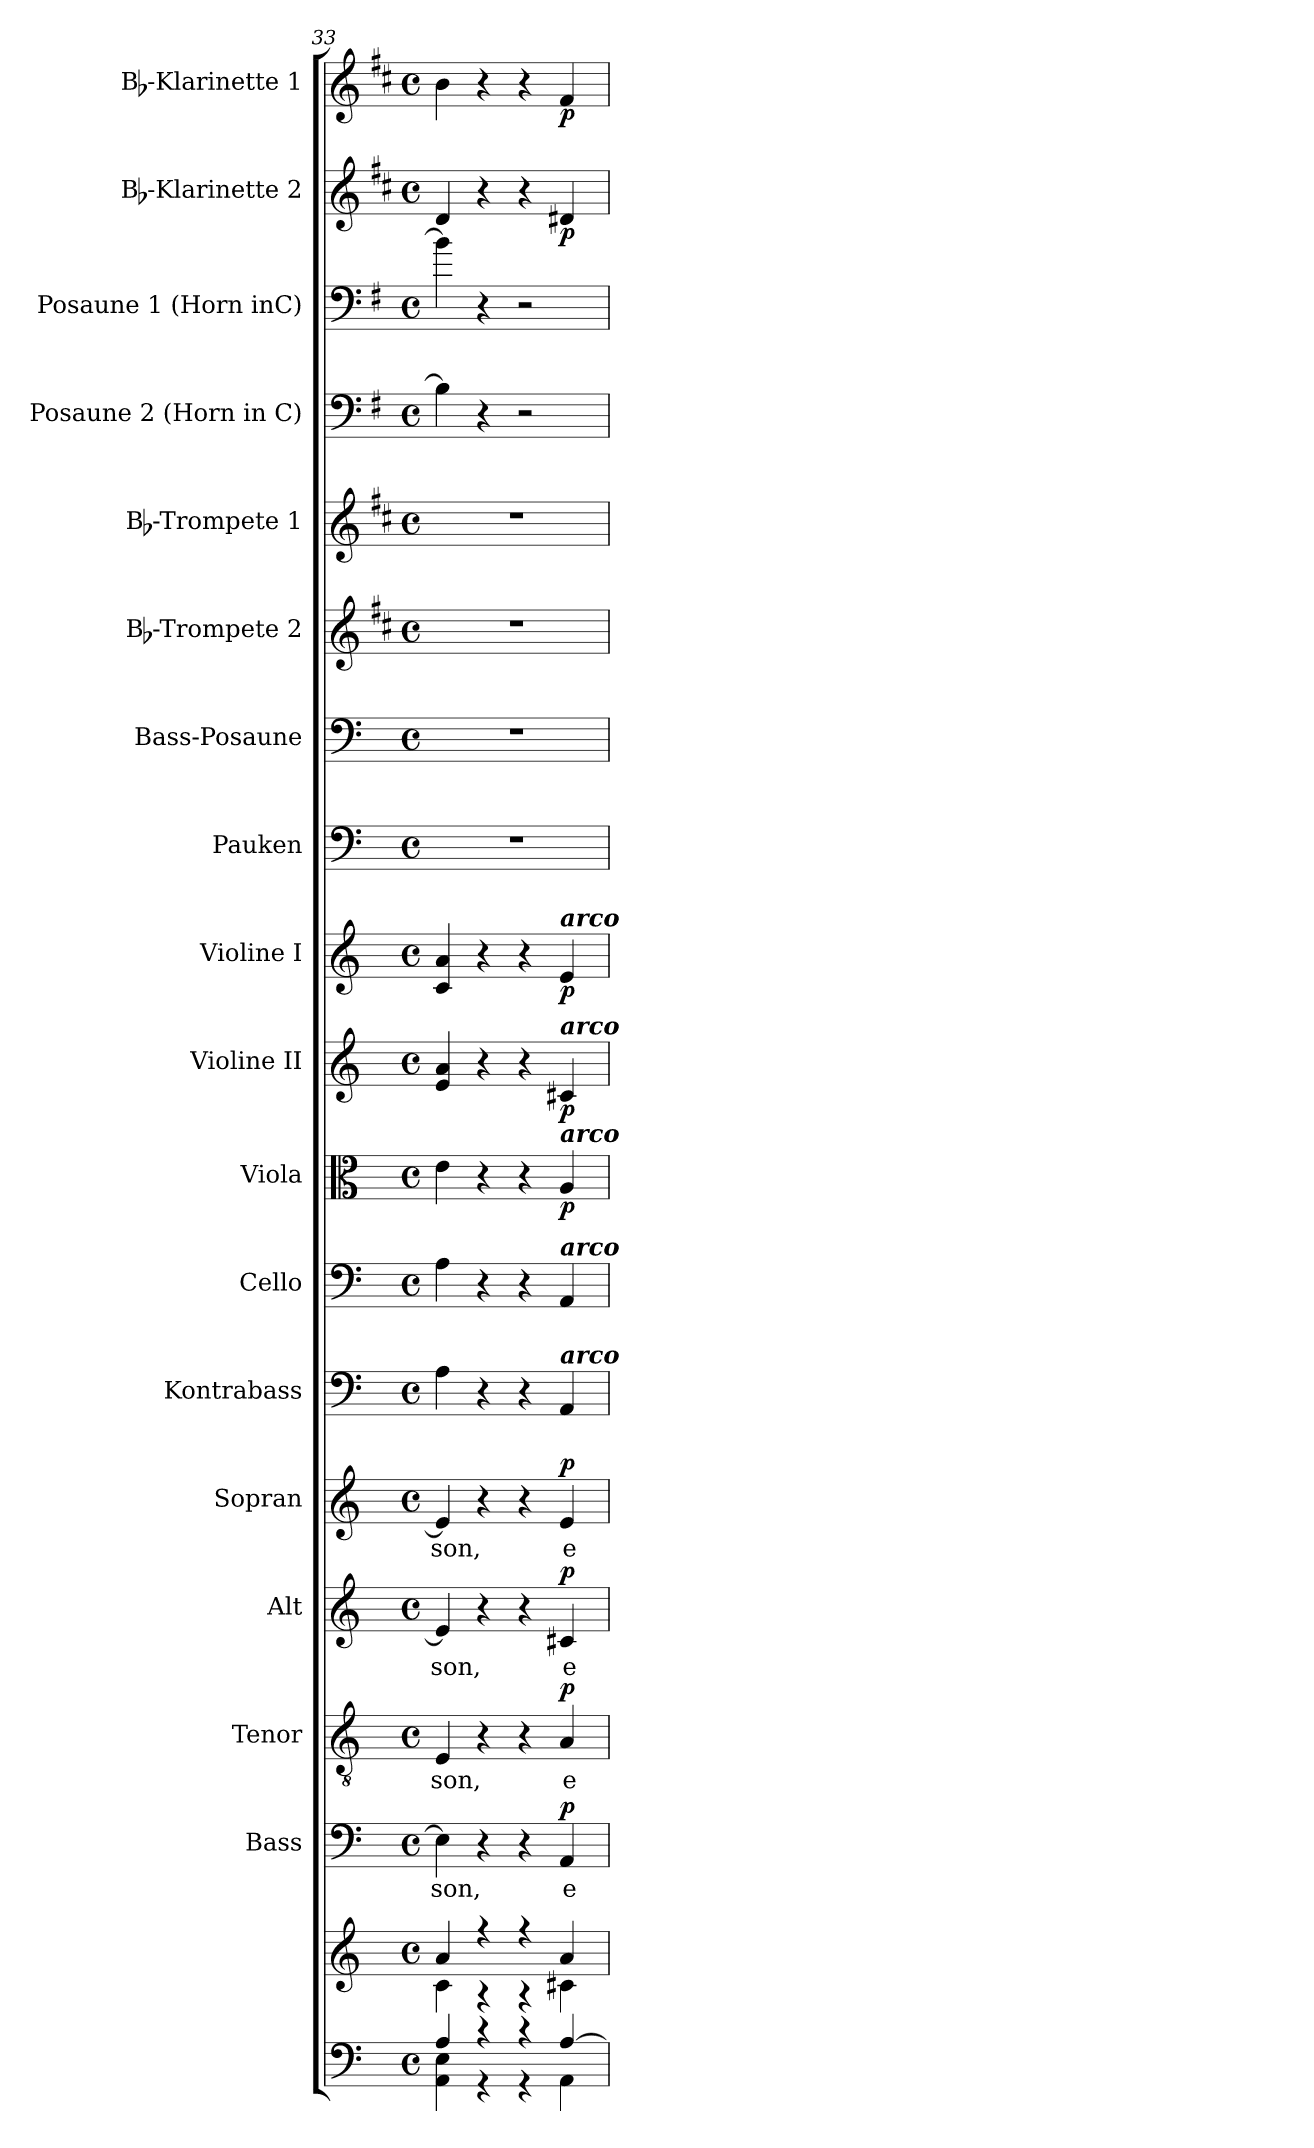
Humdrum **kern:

**kern	**kern	**kern	**text	**dynam	**kern	**text	**dynam	**kern	**text	**dynam	**kern	**text	**dynam	**kern	**kern	**kern	**dynam	**kern	**dynam	**kern	**dynam	**kern	**kern	**kern	**kern	**kern	**kern	**kern	**dynam	**kern	**dynam
*part18	*part18	*part17	*part17	*part17	*part16	*part16	*part16	*part15	*part15	*part15	*part14	*part14	*part14	*part13	*part12	*part11	*part11	*part10	*part10	*part9	*part9	*part8	*part7	*part6	*part5	*part4	*part3	*part2	*part2	*part1	*part1
*staff19	*staff18	*staff17	*staff17	*staff17	*staff16	*staff16	*staff16	*staff15	*staff15	*staff15	*staff14	*staff14	*staff14	*staff13	*staff12	*staff11	*staff11	*staff10	*staff10	*staff9	*staff9	*staff8	*staff7	*staff6	*staff5	*staff4	*staff3	*staff2	*staff2	*staff1	*staff1
*	*	*I"Bass	*	*	*I"Tenor	*	*	*I"Alt	*	*	*I"Sopran	*	*	*I"Kontrabass	*I"Cello	*I"Viola	*	*I"Violine II	*	*I"Violine I	*	*I"Pauken	*I"Bass-Posaune	*I"Bb-Trompete 2	*I"Bb-Trompete 1	*I"Posaune 2 (Horn in C)	*I"Posaune 1 (Horn inC)	*I"Bb-Klarinette 2	*	*I"Bb-Klarinette 1	*
*	*	*I'B.	*	*	*I'T.	*	*	*I'A.	*	*	*I'S.	*	*	*I'Kb.	*	*I'Vla.	*	*I'Vl. II	*	*I'Vl. I	*	*I'Pk.	*I'B-Pos.	*I'Bb Trp. 2	*I'Bb Trp. 1	*I'Pos. 2	*I'Pos. 1	*I'Bb Kl. 2	*	*I'Bb Kl. 1	*
*clefF4	*clefG2	*clefF4	*	*	*clefGv2	*	*	*clefG2	*	*	*clefG2	*	*	*clefF4	*clefF4	*clefC3	*	*clefG2	*	*clefG2	*	*clefF4	*clefF4	*clefG2	*clefG2	*clefF4	*clefF4	*clefG2	*	*clefG2	*
*	*	*	*	*	*	*	*	*	*	*	*	*	*	*ITrd7c12	*	*	*	*	*	*	*	*	*	*ITrd1c2	*ITrd1c2	*ITrd4c7	*ITrd4c7	*ITrd1c2	*	*ITrd1c2	*
*k[]	*k[]	*k[]	*	*	*k[]	*	*	*k[]	*	*	*k[]	*	*	*k[]	*k[]	*k[]	*	*k[]	*	*k[]	*	*k[]	*k[]	*k[]	*k[]	*k[]	*k[]	*k[]	*	*k[]	*
*C:	*C:	*C:	*	*	*C:	*	*	*C:	*	*	*C:	*	*	*C:	*C:	*C:	*	*C:	*	*C:	*	*C:	*C:	*C:	*C:	*C:	*C:	*C:	*	*C:	*
*M4/4	*M4/4	*M4/4	*	*	*M4/4	*	*	*M4/4	*	*	*M4/4	*	*	*M4/4	*M4/4	*M4/4	*	*M4/4	*	*M4/4	*	*M4/4	*M4/4	*M4/4	*M4/4	*M4/4	*M4/4	*M4/4	*	*M4/4	*
*met(c)	*met(c)	*met(c)	*	*	*met(c)	*	*	*met(c)	*	*	*met(c)	*	*	*met(c)	*met(c)	*met(c)	*	*met(c)	*	*met(c)	*	*met(c)	*met(c)	*met(c)	*met(c)	*met(c)	*met(c)	*met(c)	*	*met(c)	*
=33	=33	=33	=33	=33	=33	=33	=33	=33	=33	=33	=33	=33	=33	=33	=33	=33	=33	=33	=33	=33	=33	=33	=33	=33	=33	=33	=33	=33	=33	=33	=33
*^	*^	*	*	*	*	*	*	*	*	*	*	*	*	*	*	*	*	*	*	*	*	*	*	*	*	*	*	*	*	*	*
!	!	!	!	!	!LO:LY:b	!	!	!LO:LY:b	!	!	!LO:LY:b	!	!	!LO:LY:b	!	!	!	!	!	!	!	!	!	!	!	!	!	!	!	!	!	!	!
4A/	4AA\ 4E\	4a/	4c\	4E\]	-son,	.	4E/	-son,	.	4e/]	-son,	.	4e/]	-son,	.	4AA\	4A\	4e\	.	4e/ 4a/	.	4c/ 4a/	.	1r	1r	1r	1r	4E\]	4e\]	4c/	.	4a\	.
4r	4r	4r	4r	4r	.	.	4r	.	.	4r	.	.	4r	.	.	4r	4r	4r	.	4r	.	4r	.	.	.	.	.	4r	4r	4r	.	4r	.
4r	4r	4r	4r	4r	.	.	4r	.	.	4r	.	.	4r	.	.	4r	4r	4r	.	4r	.	4r	.	.	.	.	.	2r	2r	4r	.	4r	.
!	!	!	!	!	!	!	!	!	!	!	!	!	!	!	!	!	!	!	!	!	!	!LO:TX:a:Bi:t=arco	!	!	!	!	!	!	!	!	!	!	!
!	!	!	!	!	!	!	!	!	!	!	!	!	!	!	!	!	!	!	!	!LO:TX:a:Bi:t=arco	!	!	!	!	!	!	!	!	!	!	!	!	!
!	!	!	!	!	!	!	!	!	!	!	!	!	!	!	!	!	!	!LO:TX:a:Bi:t=arco	!	!	!	!	!	!	!	!	!	!	!	!	!	!	!
!	!	!	!	!	!	!	!	!	!	!	!	!	!	!	!	!	!LO:TX:a:Bi:t=arco	!	!	!	!	!	!	!	!	!	!	!	!	!	!	!	!
!	!	!	!	!	!	!	!	!	!	!	!	!	!	!	!	!LO:TX:a:Bi:t=arco	!	!	!	!	!	!	!	!	!	!	!	!	!	!	!	!	!
!	!	!	!	!	!LO:LY:b	!LO:DY:a	!	!LO:LY:b	!LO:DY:a	!	!LO:LY:b	!LO:DY:a	!	!LO:LY:b	!LO:DY:a	!	!	!	!LO:DY:b	!	!LO:DY:b	!	!LO:DY:b	!	!	!	!	!	!	!	!LO:DY:b	!	!LO:DY:b
[>4A/	4AA\	4a/	4c#X\	4AA/	e-	p	4A/	e-	p	4c#X/	e-	p	4e/	e-	p	4AAA/	4AA/	4A/	p	4c#X/	p	4e/	p	.	.	.	.	.	.	4c#X/	p	4e/	p
*v	*v	*	*	*	*	*	*	*	*	*	*	*	*	*	*	*	*	*	*	*	*	*	*	*	*	*	*	*	*	*	*	*	*
*	*v	*v	*	*	*	*	*	*	*	*	*	*	*	*	*	*	*	*	*	*	*	*	*	*	*	*	*	*	*	*	*	*
=	=	=	=	=	=	=	=	=	=	=	=	=	=	=	=	=	=	=	=	=	=	=	=	=	=	=	=	=	=	=	=
*-	*-	*-	*-	*-	*-	*-	*-	*-	*-	*-	*-	*-	*-	*-	*-	*-	*-	*-	*-	*-	*-	*-	*-	*-	*-	*-	*-	*-	*-	*-	*-
